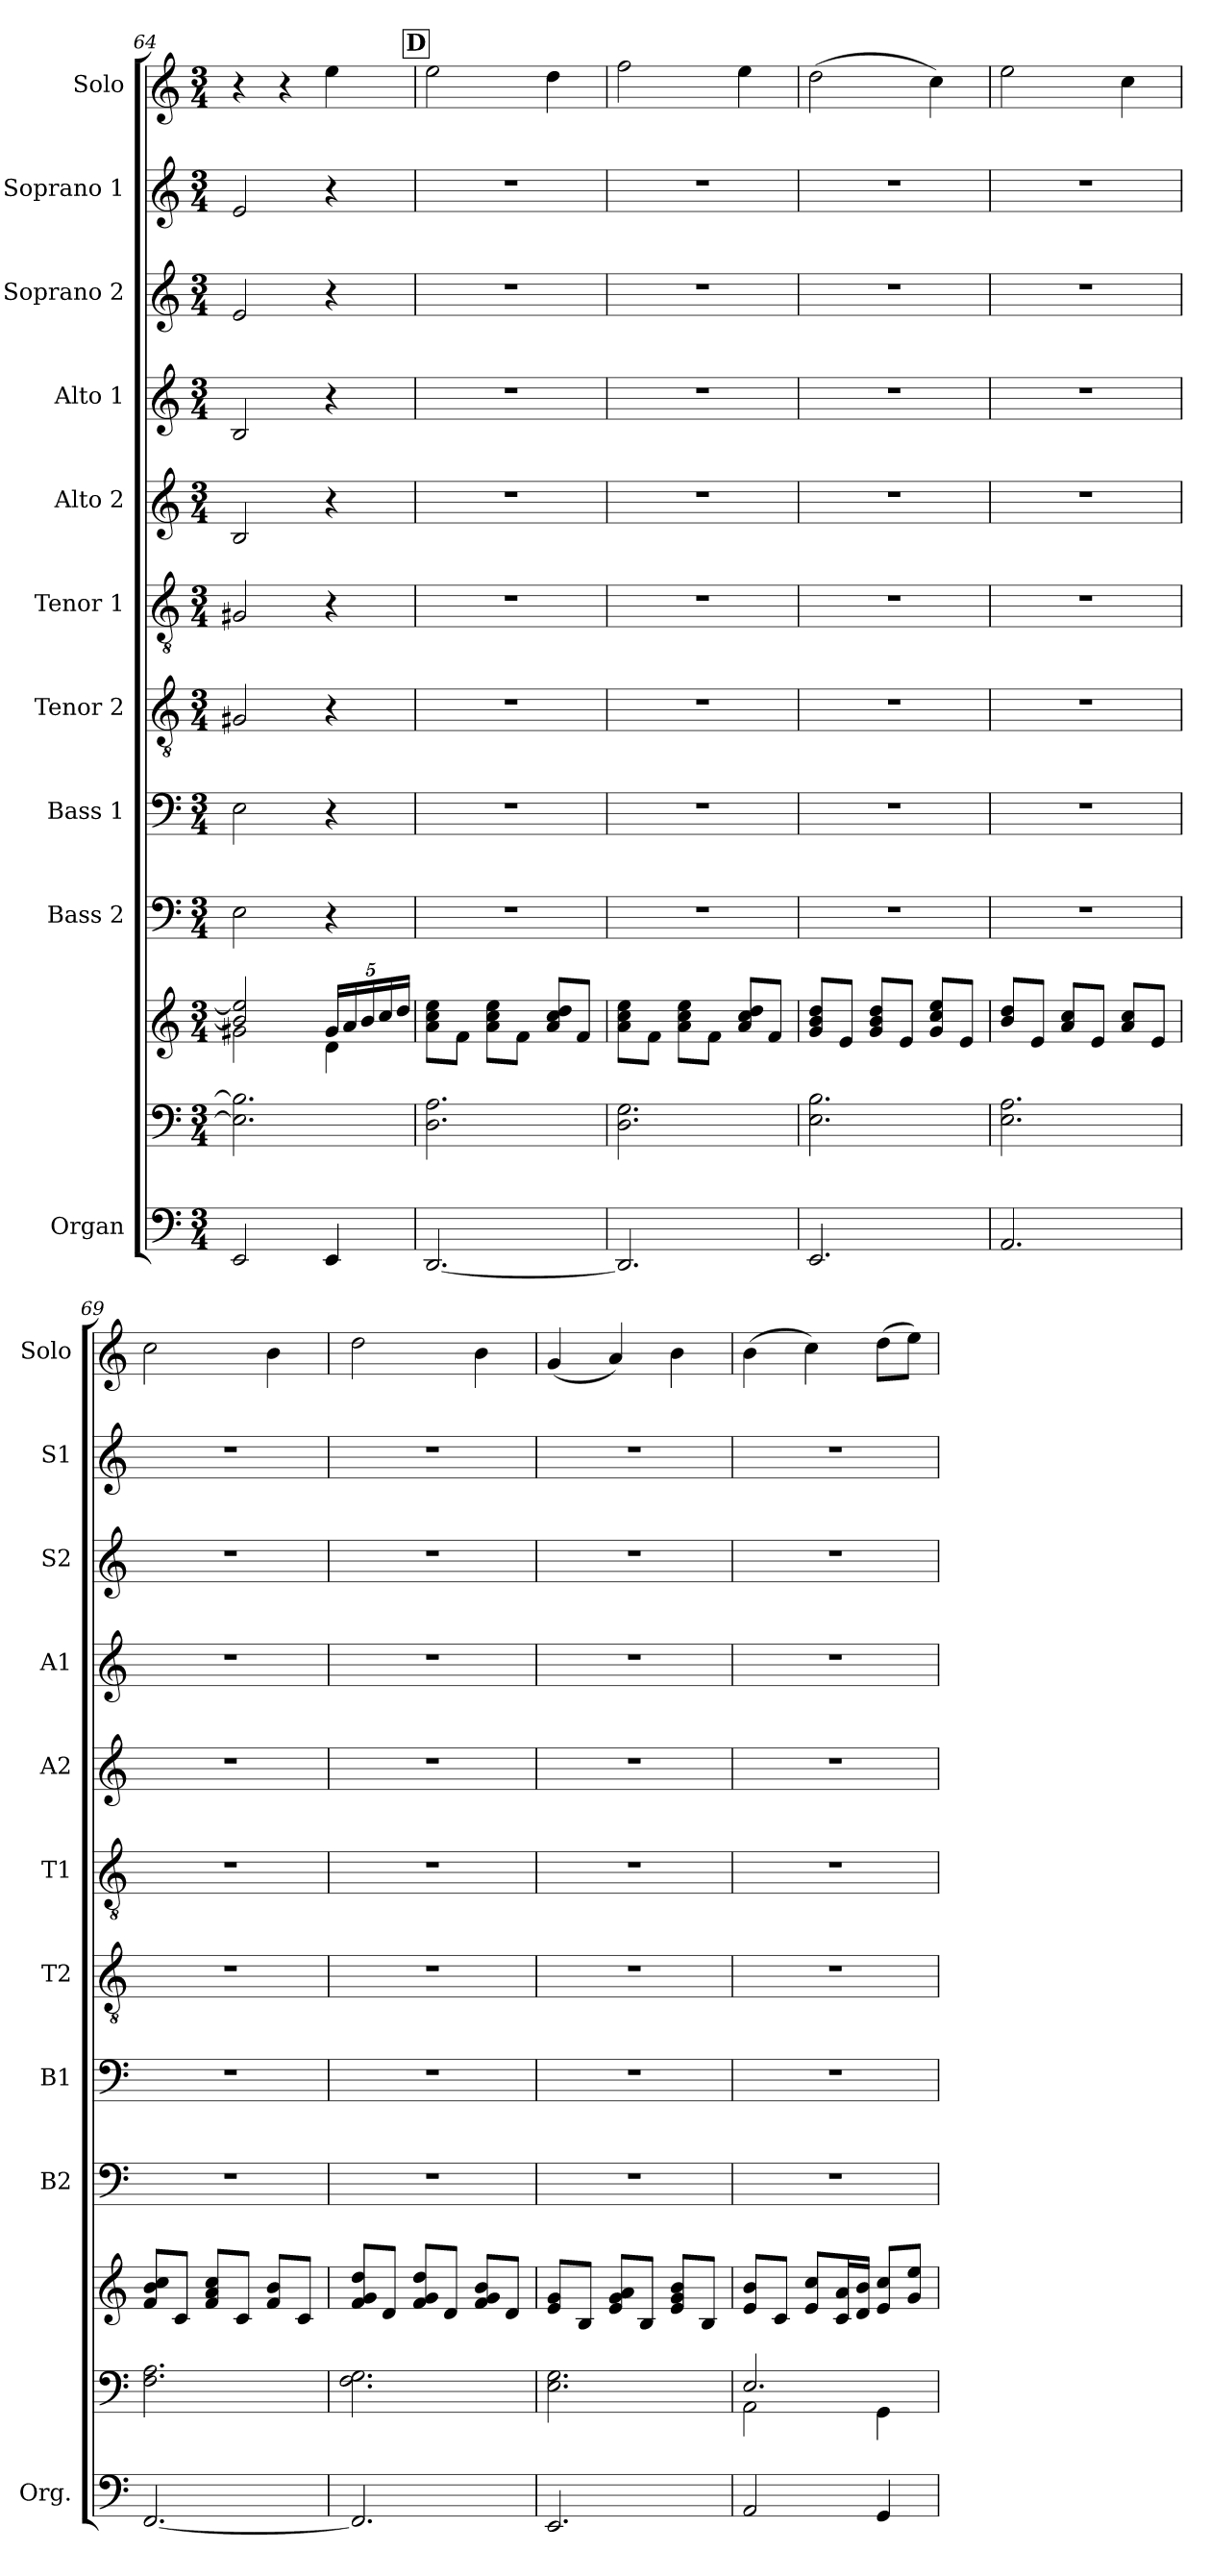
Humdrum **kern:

**kern	**kern	**kern	**kern	**kern	**kern	**kern	**kern	**kern	**kern	**kern	**kern
*part10	*part10	*part10	*part9	*part8	*part7	*part6	*part5	*part4	*part3	*part2	*part1
*staff12	*staff11	*staff10	*staff9	*staff8	*staff7	*staff6	*staff5	*staff4	*staff3	*staff2	*staff1
*I"Organ	*	*	*I"Bass 2	*I"Bass 1	*I"Tenor 2	*I"Tenor 1	*I"Alto 2	*I"Alto 1	*I"Soprano 2	*I"Soprano 1	*I"Solo
*I'Org.	*	*	*I'B2	*I'B1	*I'T2	*I'T1	*I'A2	*I'A1	*I'S2	*I'S1	*I'Solo
*clefF4	*clefF4	*clefG2	*clefF4	*clefF4	*clefGv2	*clefGv2	*clefG2	*clefG2	*clefG2	*clefG2	*clefG2
*k[]	*k[]	*k[]	*k[]	*k[]	*k[]	*k[]	*k[]	*k[]	*k[]	*k[]	*k[]
*M3/4	*M3/4	*M3/4	*M3/4	*M3/4	*M3/4	*M3/4	*M3/4	*M3/4	*M3/4	*M3/4	*M3/4
=64	=64	=64	=64	=64	=64	=64	=64	=64	=64	=64	=64
*	*	*^	*	*	*	*	*	*	*	*	*
2EE/	2.E\] 2.B\]	2b/] 2ee/]	2g#X\	2E\	2E\	2G#X/	2G#X/	2B/	2B/	2e/	2e/	4r
.	.	.	.	.	.	.	.	.	.	.	.	4r
*	*	*Xbrackettup	*	*	*	*	*	*	*	*	*	*
4EE/	.	20g#/LL	4d\	4r	4r	4r	4r	4r	4r	4r	4r	4ee\
.	.	20a/	.	.	.	.	.	.	.	.	.	.
.	.	20b/	.	.	.	.	.	.	.	.	.	.
.	.	20cc/	.	.	.	.	.	.	.	.	.	.
.	.	20dd/JJ	.	.	.	.	.	.	.	.	.	.
*	*	*v	*v	*	*	*	*	*	*	*	*	*
!!LO:PB:g=z
!!LO:REH:place=s1:a:B:fs=14:t=D
=65	=65	=65	=65	=65	=65	=65	=65	=65	=65	=65	=65
[2.DD/	2.D\ 2.A\	8a\ 8cc\ 8ee\L	2.r	2.r	2.r	2.r	2.r	2.r	2.r	2.r	2ee\
.	.	8f\J	.	.	.	.	.	.	.	.	.
.	.	8a\ 8cc\ 8ee\L	.	.	.	.	.	.	.	.	.
.	.	8f\J	.	.	.	.	.	.	.	.	.
.	.	8a/ 8cc/ 8dd/L	.	.	.	.	.	.	.	.	4dd\
.	.	8f/J	.	.	.	.	.	.	.	.	.
=66	=66	=66	=66	=66	=66	=66	=66	=66	=66	=66	=66
2.DD/]	2.D\ 2.G\	8a\ 8cc\ 8ee\L	2.r	2.r	2.r	2.r	2.r	2.r	2.r	2.r	2ff\
.	.	8f\J	.	.	.	.	.	.	.	.	.
.	.	8a\ 8cc\ 8ee\L	.	.	.	.	.	.	.	.	.
.	.	8f\J	.	.	.	.	.	.	.	.	.
.	.	8a/ 8cc/ 8dd/L	.	.	.	.	.	.	.	.	4ee\
.	.	8f/J	.	.	.	.	.	.	.	.	.
=67	=67	=67	=67	=67	=67	=67	=67	=67	=67	=67	=67
2.EE/	2.E\ 2.B\	8g/ 8b/ 8dd/L	2.r	2.r	2.r	2.r	2.r	2.r	2.r	2.r	(>2dd\
.	.	8e/J	.	.	.	.	.	.	.	.	.
.	.	8g/ 8b/ 8dd/L	.	.	.	.	.	.	.	.	.
.	.	8e/J	.	.	.	.	.	.	.	.	.
.	.	8g/ 8cc/ 8ee/L	.	.	.	.	.	.	.	.	4cc\)
.	.	8e/J	.	.	.	.	.	.	.	.	.
=68	=68	=68	=68	=68	=68	=68	=68	=68	=68	=68	=68
2.AA/	2.E\ 2.A\	8b/ 8dd/L	2.r	2.r	2.r	2.r	2.r	2.r	2.r	2.r	2ee\
.	.	8e/J	.	.	.	.	.	.	.	.	.
.	.	8a/ 8cc/L	.	.	.	.	.	.	.	.	.
.	.	8e/J	.	.	.	.	.	.	.	.	.
.	.	8a/ 8cc/L	.	.	.	.	.	.	.	.	4cc\
.	.	8e/J	.	.	.	.	.	.	.	.	.
=69	=69	=69	=69	=69	=69	=69	=69	=69	=69	=69	=69
[2.FF/	2.F\ 2.A\	8f/ 8b/ 8cc/L	2.r	2.r	2.r	2.r	2.r	2.r	2.r	2.r	2cc\
.	.	8c/J	.	.	.	.	.	.	.	.	.
.	.	8f/ 8a/ 8cc/L	.	.	.	.	.	.	.	.	.
.	.	8c/J	.	.	.	.	.	.	.	.	.
.	.	8f/ 8b/L	.	.	.	.	.	.	.	.	4b\
.	.	8c/J	.	.	.	.	.	.	.	.	.
=70	=70	=70	=70	=70	=70	=70	=70	=70	=70	=70	=70
2.FF/]	2.F\ 2.G\	8f/ 8g/ 8dd/L	2.r	2.r	2.r	2.r	2.r	2.r	2.r	2.r	2dd\
.	.	8d/J	.	.	.	.	.	.	.	.	.
.	.	8f/ 8g/ 8dd/L	.	.	.	.	.	.	.	.	.
.	.	8d/J	.	.	.	.	.	.	.	.	.
.	.	8f/ 8g/ 8b/L	.	.	.	.	.	.	.	.	4b\
.	.	8d/J	.	.	.	.	.	.	.	.	.
!!LO:PB:g=z
=71	=71	=71	=71	=71	=71	=71	=71	=71	=71	=71	=71
2.EE/	2.E\ 2.G\	8e/ 8g/L	2.r	2.r	2.r	2.r	2.r	2.r	2.r	2.r	(<4g/
.	.	8B/J	.	.	.	.	.	.	.	.	.
.	.	8e/ 8g/ 8a/L	.	.	.	.	.	.	.	.	4a/)
.	.	8B/J	.	.	.	.	.	.	.	.	.
.	.	8e/ 8g/ 8b/L	.	.	.	.	.	.	.	.	4b\
.	.	8B/J	.	.	.	.	.	.	.	.	.
=72	=72	=72	=72	=72	=72	=72	=72	=72	=72	=72	=72
*	*^	*	*	*	*	*	*	*	*	*	*
2AA/	2.E/	2AA\	8e/ 8b/L	2.r	2.r	2.r	2.r	2.r	2.r	2.r	2.r	(>4b\
.	.	.	8c/J	.	.	.	.	.	.	.	.	.
.	.	.	8e/ 8cc/L	.	.	.	.	.	.	.	.	4cc\)
.	.	.	16c/ 16a/L	.	.	.	.	.	.	.	.	.
.	.	.	16d/ 16b/JJ	.	.	.	.	.	.	.	.	.
4GG/	.	4GG\	8e/ 8cc/L	.	.	.	.	.	.	.	.	(>8dd\L
.	.	.	8g/ 8ee/J	.	.	.	.	.	.	.	.	8ee\J)
*	*v	*v	*	*	*	*	*	*	*	*	*	*
=	=	=	=	=	=	=	=	=	=	=	=
*-	*-	*-	*-	*-	*-	*-	*-	*-	*-	*-	*-
